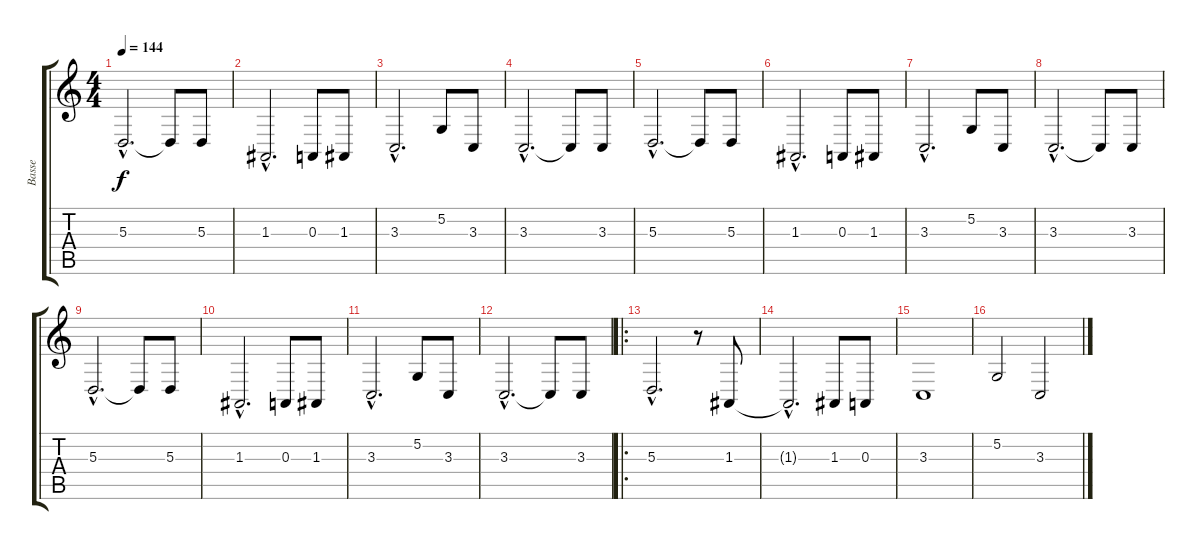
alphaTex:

\track ("Basse" "Basse") {instrument electricbassfinger}
\staff {score tabs}
\tuning (G2 D2 A1 E1 B0 E2) {hide}
\ts (4 4)
\tempo 144
\clef g2
\ks c
5.3{hac}.2{d dy f} 5.3{t}.8 5.3.8 |
1.3{hac}.2{d} 0.3.8 1.3.8 |
3.3{hac}.2{d} 5.2.8 3.3.8 |
3.3{hac}.2{d} 3.3{t}.8 3.3.8 |
5.3{hac}.2{d} 5.3{t}.8 5.3.8 |
1.3{hac}.2{d} 0.3.8 1.3.8 |
3.3{hac}.2{d} 5.2.8 3.3.8 |
3.3{hac}.2{d} 3.3{t}.8 3.3.8 |
5.3{hac}.2{d} 5.3{t}.8 5.3.8 |
1.3{hac}.2{d} 0.3.8 1.3.8 |
3.3{hac}.2{d} 5.2.8 3.3.8 |
3.3{hac}.2{d} 3.3{t}.8 3.3.8 |
\ro
5.3{hac}.2{d} r.8 1.3.8 |
1.3{hac t}.2{d} 1.3.8 0.3.8 |
3.3.1 |
5.2.2 3.3.2
